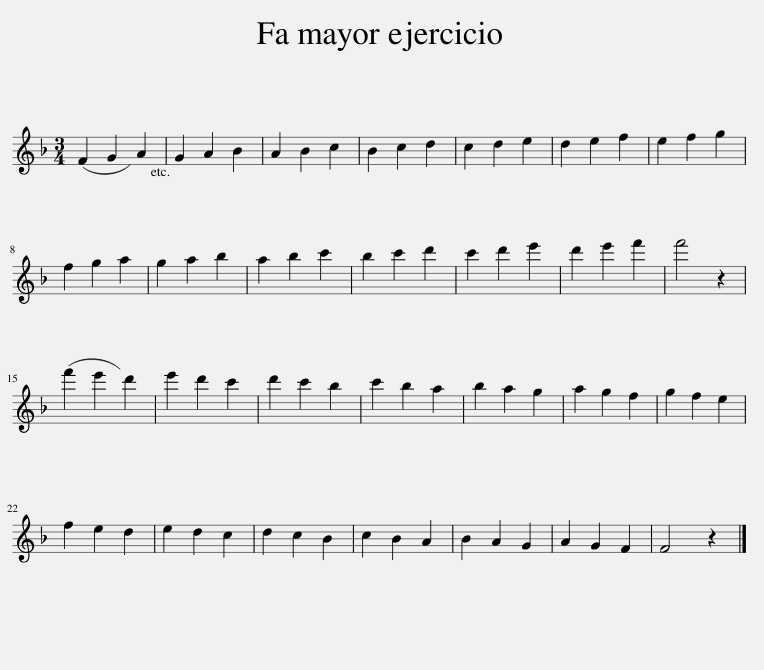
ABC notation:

X:1
L:1/8
M:3/4
I:linebreak $
K:F
V:1 treble
V:1
 (F2 G2) A2 | G2 A2 B2 | A2 B2 c2 | B2 c2 d2 | c2 d2 e2 | %5
 d2 e2 f2 | e2 f2 g2 |$ f2 g2 a2 | g2 a2 b2 | a2 b2 c'2 | %10
 b2 c'2 d'2 | c'2 d'2 e'2 | d'2 e'2 f'2 | f'4 z2 |$ (f'2 e'2) d'2 | %15
 e'2 d'2 c'2 | d'2 c'2 b2 | c'2 b2 a2 | b2 a2 g2 | a2 g2 f2 | %20
 g2 f2 e2 |$ f2 e2 d2 | e2 d2 c2 | d2 c2 B2 | c2 B2 A2 | %25
 B2 A2 G2 | A2 G2 F2 | F4 z2 |] %28
